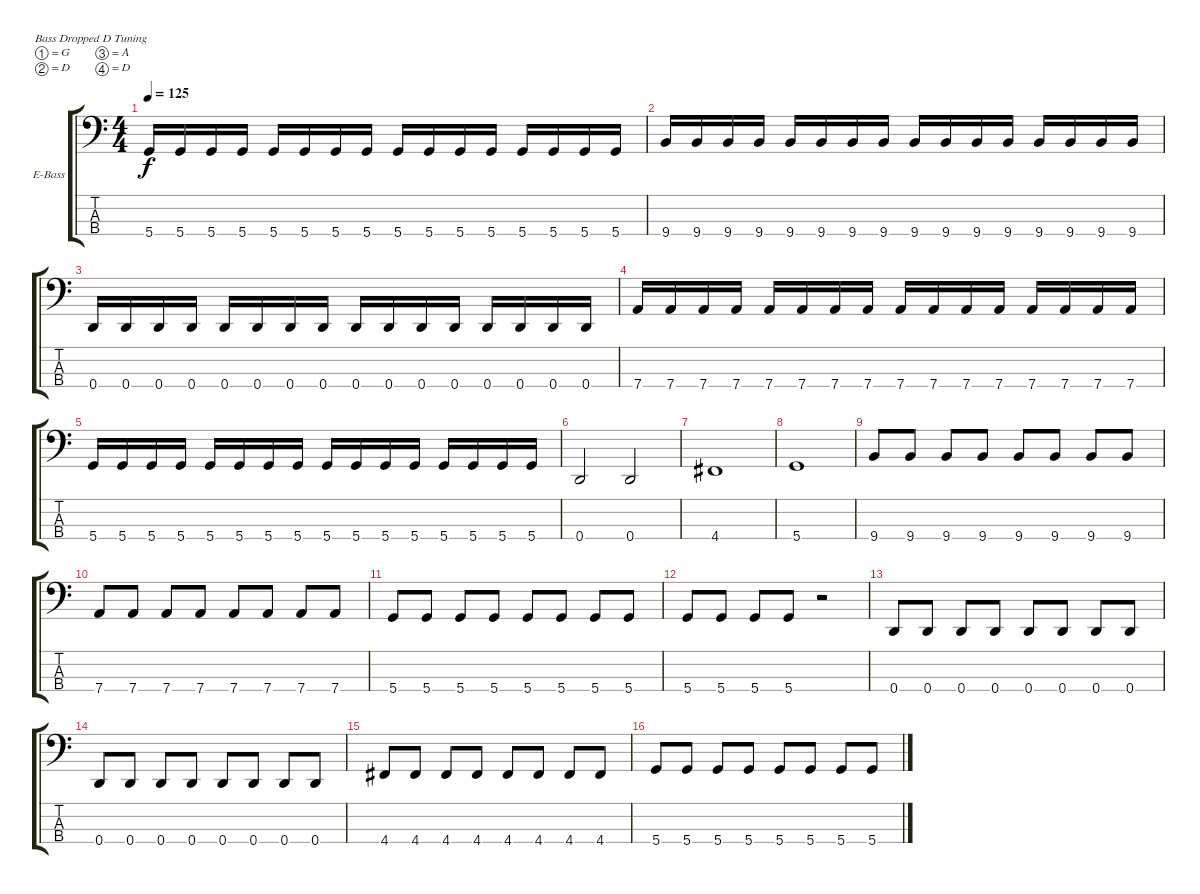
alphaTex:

\bracketExtendMode groupsimilarinstruments
\firstSystemTrackNameOrientation horizontal
\otherSystemsTrackNameOrientation horizontal
\track ("Zac Merrick" "E-Bass") {instrument electricbassfinger}
\staff {score tabs}
\tuning (G2 D2 A1 D1)
\ts (4 4)
\tempo 125
\clef f4
\ks c
5.4.16{dy f} 5.4.16 5.4.16 5.4.16 5.4.16 5.4.16 5.4.16 5.4.16 5.4.16 5.4.16 5.4.16 5.4.16 5.4.16 5.4.16 5.4.16 5.4.16 |
9.4.16 9.4.16 9.4.16 9.4.16 9.4.16 9.4.16 9.4.16 9.4.16 9.4.16 9.4.16 9.4.16 9.4.16 9.4.16 9.4.16 9.4.16 9.4.16 |
0.4.16 0.4.16 0.4.16 0.4.16 0.4.16 0.4.16 0.4.16 0.4.16 0.4.16 0.4.16 0.4.16 0.4.16 0.4.16 0.4.16 0.4.16 0.4.16 |
7.4.16 7.4.16 7.4.16 7.4.16 7.4.16 7.4.16 7.4.16 7.4.16 7.4.16 7.4.16 7.4.16 7.4.16 7.4.16 7.4.16 7.4.16 7.4.16 |
5.4.16 5.4.16 5.4.16 5.4.16 5.4.16 5.4.16 5.4.16 5.4.16 5.4.16 5.4.16 5.4.16 5.4.16 5.4.16 5.4.16 5.4.16 5.4.16 |
0.4.2 0.4.2 |
4.4.1 |
5.4.1 |
9.4.8 9.4.8 9.4.8 9.4.8 9.4.8 9.4.8 9.4.8 9.4.8 |
7.4.8 7.4.8 7.4.8 7.4.8 7.4.8 7.4.8 7.4.8 7.4.8 |
5.4.8 5.4.8 5.4.8 5.4.8 5.4.8 5.4.8 5.4.8 5.4.8 |
5.4.8 5.4.8 5.4.8 5.4.8 r.2 |
0.4.8 0.4.8 0.4.8 0.4.8 0.4.8 0.4.8 0.4.8 0.4.8 |
0.4.8 0.4.8 0.4.8 0.4.8 0.4.8 0.4.8 0.4.8 0.4.8 |
4.4.8 4.4.8 4.4.8 4.4.8 4.4.8 4.4.8 4.4.8 4.4.8 |
5.4.8 5.4.8 5.4.8 5.4.8 5.4.8 5.4.8 5.4.8 5.4.8
